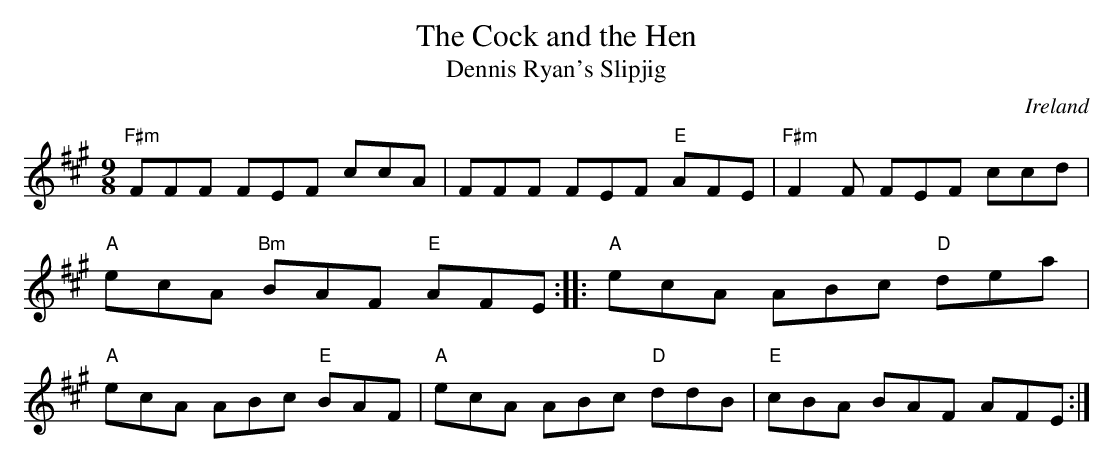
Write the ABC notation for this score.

X:1
T:Cock and the Hen, The
T:Dennis Ryan's Slipjig
O:Ireland
M:9/8
K:F#m
"F#m"FFF FEF ccA|FFF FEF "E"AFE|\
"F#m"F2F FEF ccd|"A"ecA "Bm"BAF "E"AFE::\
"A"ecA ABc "D"dea|"A"ecA ABc "E"BAF|\
"A"ecA ABc "D"ddB|"E"cBA BAF AFE:|
